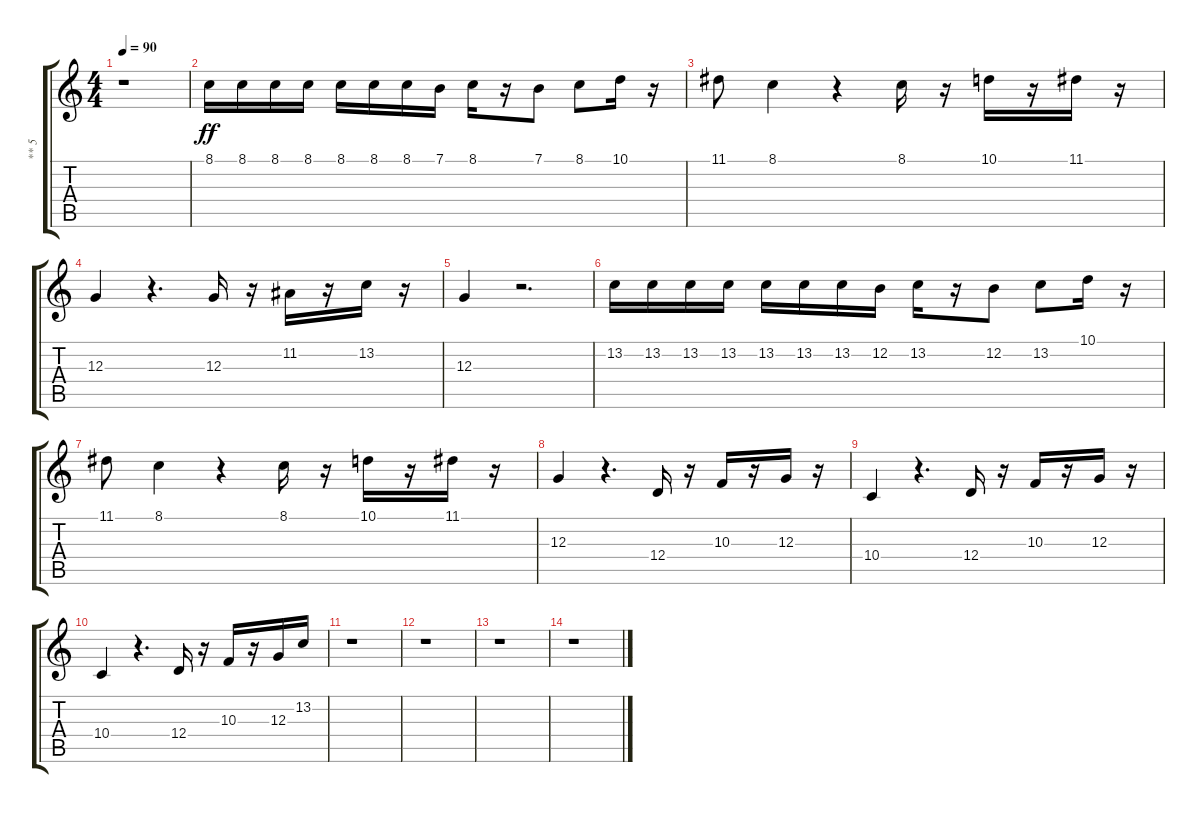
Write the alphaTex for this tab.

\track ("** 5" "** 5") {instrument synthbrass2}
\staff {score tabs}
\tuning (E4 B3 G3 D3 A2 E2) {hide}
\ts (4 4)
\tempo 90
\clef g2
\ks c
r.1{dy ff} |
8.1.16 8.1.16 8.1.16 8.1.16 8.1.16 8.1.16 8.1.16 7.1.16 8.1.16 r.16 7.1.8 8.1.8 10.1.16 r.16 |
11.1.8 8.1.4 r.4 8.1.16 r.16 10.1.16 r.16 11.1.16 r.16 |
12.3.4 r.4{d} 12.3.16 r.16 11.2.16 r.16 13.2.16 r.16 |
12.3.4 r.2{d} |
13.2.16 13.2.16 13.2.16 13.2.16 13.2.16 13.2.16 13.2.16 12.2.16 13.2.16 r.16 12.2.8 13.2.8 10.1.16 r.16 |
11.1.8 8.1.4 r.4 8.1.16 r.16 10.1.16 r.16 11.1.16 r.16 |
12.3.4 r.4{d} 12.4.16 r.16 10.3.16 r.16 12.3.16 r.16 |
10.4.4 r.4{d} 12.4.16 r.16 10.3.16 r.16 12.3.16 r.16 |
10.4.4 r.4{d} 12.4.16 r.16 10.3.16 r.16 12.3.16 13.2.16 |
r.1 |
r.1 |
r.1 |
r.1
